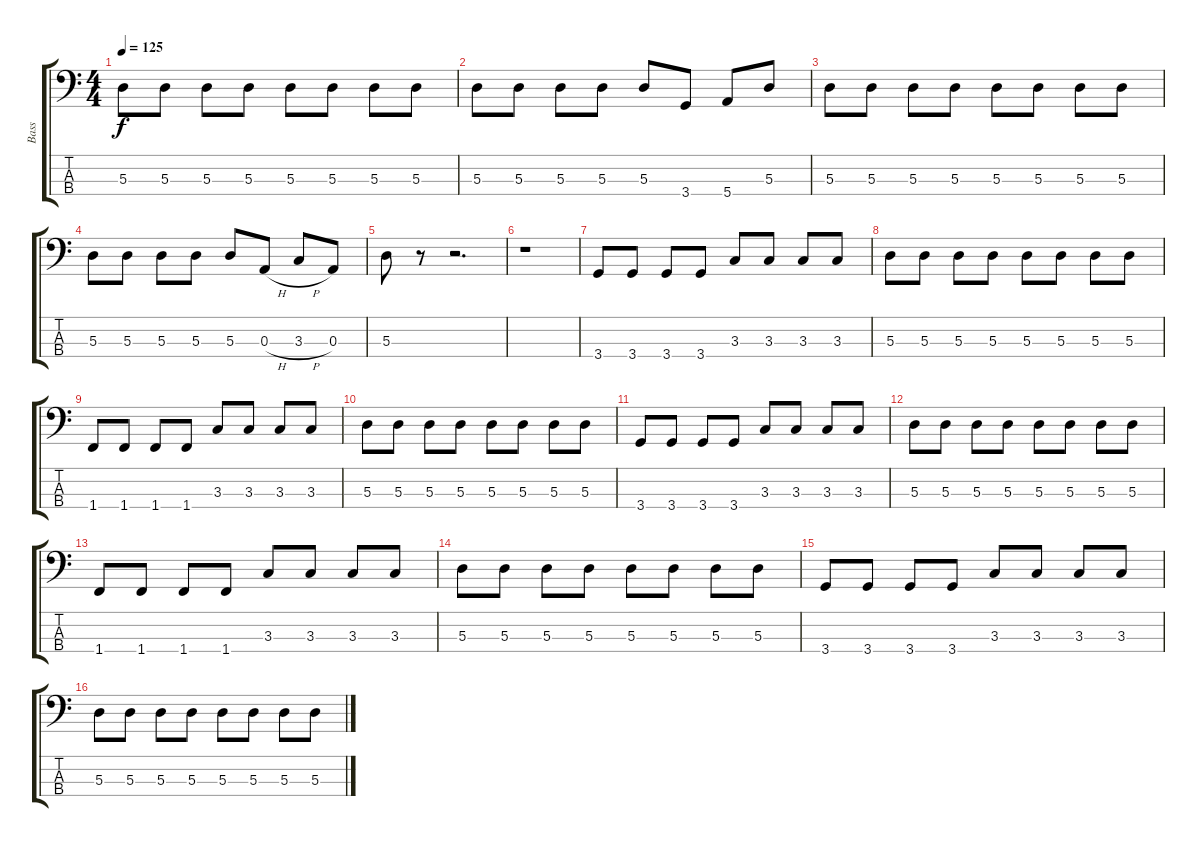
\track ("Bass" "Bass") {instrument electricbasspick}
\staff {score tabs}
\tuning (G2 D2 A1 E1) {hide}
\ts (4 4)
\tempo 125
\clef f4
\ks c
5.3.8{dy f} 5.3.8 5.3.8 5.3.8 5.3.8 5.3.8 5.3.8 5.3.8 |
5.3.8 5.3.8 5.3.8 5.3.8 5.3.8 3.4.8 5.4.8 5.3.8 |
5.3.8 5.3.8 5.3.8 5.3.8 5.3.8 5.3.8 5.3.8 5.3.8 |
5.3.8 5.3.8 5.3.8 5.3.8 5.3.8 0.3{h}.8 3.3{h}.8 0.3.8 |
5.3.8 r.8 r.2{d} |
r.1 |
3.4.8 3.4.8 3.4.8 3.4.8 3.3.8 3.3.8 3.3.8 3.3.8 |
5.3.8 5.3.8 5.3.8 5.3.8 5.3.8 5.3.8 5.3.8 5.3.8 |
1.4.8 1.4.8 1.4.8 1.4.8 3.3.8 3.3.8 3.3.8 3.3.8 |
5.3.8 5.3.8 5.3.8 5.3.8 5.3.8 5.3.8 5.3.8 5.3.8 |
3.4.8 3.4.8 3.4.8 3.4.8 3.3.8 3.3.8 3.3.8 3.3.8 |
5.3.8 5.3.8 5.3.8 5.3.8 5.3.8 5.3.8 5.3.8 5.3.8 |
1.4.8 1.4.8 1.4.8 1.4.8 3.3.8 3.3.8 3.3.8 3.3.8 |
5.3.8 5.3.8 5.3.8 5.3.8 5.3.8 5.3.8 5.3.8 5.3.8 |
3.4.8 3.4.8 3.4.8 3.4.8 3.3.8 3.3.8 3.3.8 3.3.8 |
5.3.8 5.3.8 5.3.8 5.3.8 5.3.8 5.3.8 5.3.8 5.3.8
